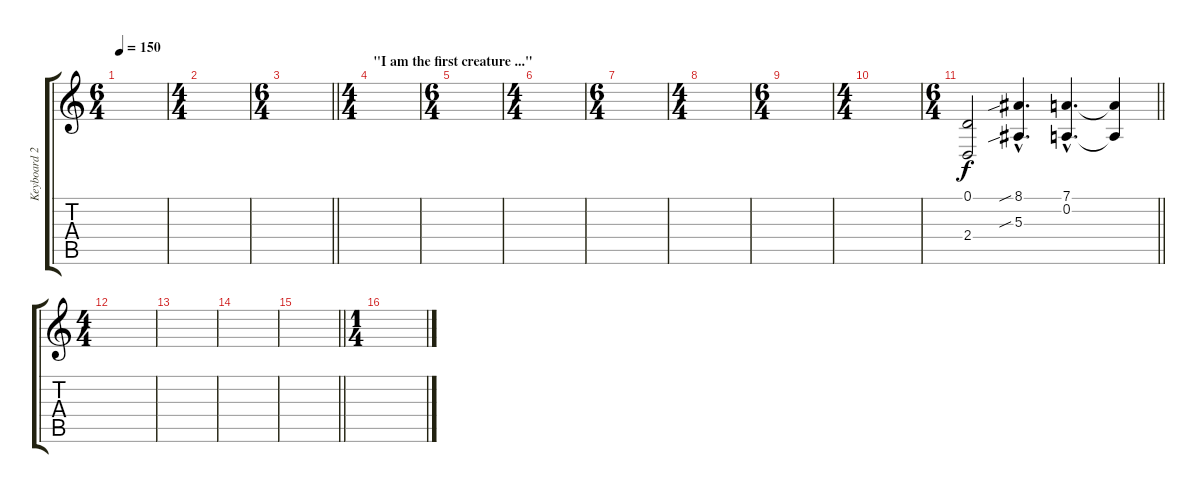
\track ("Keyboard 2 - Mustis" "Keyboard 2") {instrument choiraahs}
\staff {score tabs}
\tuning (D4 A3 F3 C3 G2 D2) {hide}
\ts (6 4)
\tempo 150
\clef g2
\ks c
|
\ts (4 4)
|
\ts (6 4)
\barLineRight lightlight
|
\ts (4 4)
\section ("" "\"I am the first creature ...\"")
|
\ts (6 4)
|
\ts (4 4)
|
\ts (6 4)
|
\ts (4 4)
|
\ts (6 4)
|
\ts (4 4)
|
\ts (6 4)
\barLineRight lightlight
(0.1 2.4).2 (8.1{sib hac} 5.3{sib hac}).4{d} (7.1{hac} 0.2{hac}).4{d} (7.1{t} 0.2{t}).4 |
\ts (4 4)
\section ("" "")
|
|
|
\barLineRight lightlight
|
\ts (1 4)
\section ("" "")
